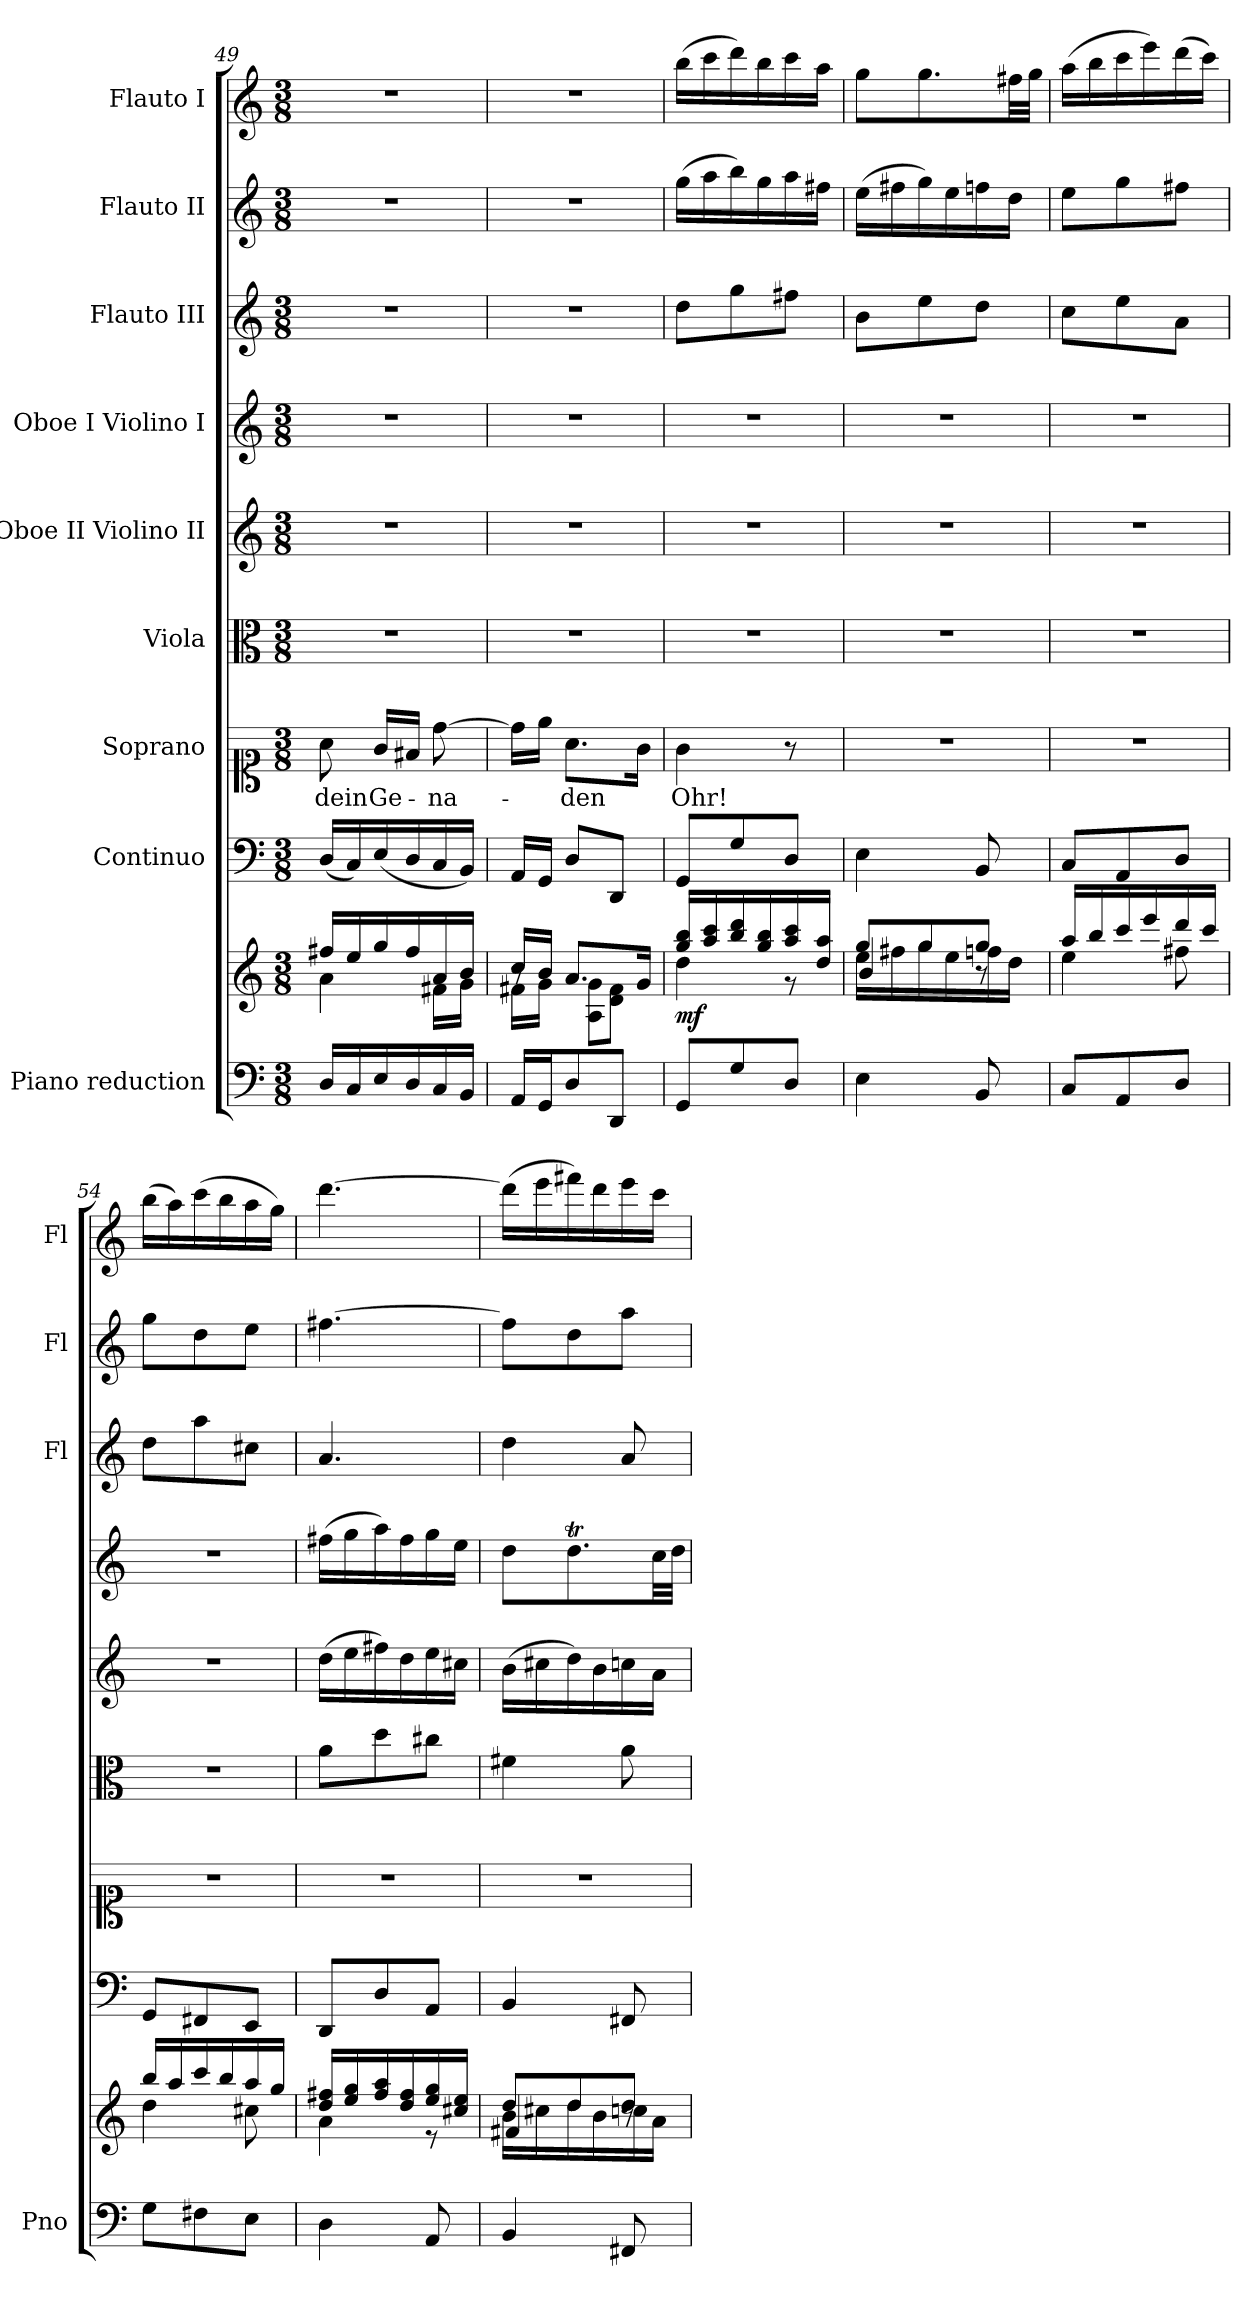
**kern	**kern	**dynam	**kern	**kern	**text	**kern	**kern	**kern	**kern	**kern	**kern
*part9	*part9	*part9	*part8	*part7	*part7	*part6	*part5	*part4	*part3	*part2	*part1
*staff10	*staff9	*staff9/10	*staff8	*staff7	*staff7	*staff6	*staff5	*staff4	*staff3	*staff2	*staff1
*I"Piano reduction	*	*	*I"Continuo	*I"Soprano	*	*I"Viola	*I"Oboe II Violino II	*I"Oboe I Violino I	*I"Flauto III	*I"Flauto II	*I"Flauto I
*I'Pno	*	*	*	*	*	*	*	*	*I'Fl	*I'Fl	*I'Fl
*clefF4	*clefG2	*	*clefF4	*clefC1	*	*clefC3	*clefG2	*clefG2	*clefG2	*clefG2	*clefG2
*k[]	*k[]	*	*k[]	*k[]	*	*k[]	*k[]	*k[]	*k[]	*k[]	*k[]
*M3/8	*M3/8	*	*M3/8	*M3/8	*	*M3/8	*M3/8	*M3/8	*M3/8	*M3/8	*M3/8
=49	=49	=49	=49	=49	=49	=49	=49	=49	=49	=49	=49
*	*^	*	*	*	*	*	*	*	*	*	*
!	!	!	!	!	!	!LO:LY:b	!	!	!	!	!	!
16D/LL	16ff#X/LL	4a\	.	(<16D/LL	8a\	dein	4.r	4.r	4.r	4.r	4.r	4.r
16C/	16ee/	.	.	16C/)	.	.	.	.	.	.	.	.
!	!	!	!	!	!	!LO:LY:b	!	!	!	!	!	!
16E/	16gg/	.	.	(<16E/	16g/LL	Ge-	.	.	.	.	.	.
16D/	16ff#/	.	.	16D/	16f#X/JJ	.	.	.	.	.	.	.
!	!	!	!	!	!	!LO:LY:b	!	!	!	!	!	!
16C/	16a/	16f#X\LL	.	16C/	[8dd\	-na-	.	.	.	.	.	.
16BB/JJ	16b/JJ	16g\JJ	.	16BB/JJ)	.	.	.	.	.	.	.	.
=50	=50	=50	=50	=50	=50	=50	=50	=50	=50	=50	=50	=50
*	*	*^	*	*	*	*	*	*	*	*	*	*
16AA/LL	16cc/LL	16f#X\LL	8r	.	16AA/LL	16dd\LL]	.	4.r	4.r	4.r	4.r	4.r	4.r
16GG/J	16b/JJ	16g\JJ	.	.	16GG/JJ	16ee\JJ	.	.	.	.	.	.	.
!	!	!	!	!	!	!	!LO:LY:b	!	!	!	!	!	!
8D/	8.a/L	8A\ 8g\L	4ryy	.	8D/L	8.a\L	-den	.	.	.	.	.	.
8DD/J	.	8d\ 8f#\J	.	.	8DD/J	.	.	.	.	.	.	.	.
.	16g/Jk	.	.	.	.	16g\Jk	.	.	.	.	.	.	.
*	*	*v	*v	*	*	*	*	*	*	*	*	*	*
=51	=51	=51	=51	=51	=51	=51	=51	=51	=51	=51	=51	=51
!	!	!	!LO:DY:b	!	!	!LO:LY:b	!	!	!	!	!	!
8GG/L	16gg/ 16bb/LL	4dd\	mf	8GG/L	4g\	Ohr!	4.r	4.r	4.r	8dd\L	(>16gg\LL	(>16bb\LL
.	16aa/ 16ccc/	.	.	.	.	.	.	.	.	.	16aa\	16ccc\
8G/	16bb/ 16ddd/	.	.	8G/	.	.	.	.	.	8gg\	16bb\)	16ddd\)
.	16gg/ 16bb/	.	.	.	.	.	.	.	.	.	16gg\	16bb\
8D/J	16aa/ 16ccc/	8r	.	8D/J	8r	.	.	.	.	8ff#X\J	16aa\	16ccc\
.	16dd/ 16aa/JJ	.	.	.	.	.	.	.	.	.	16ff#X\JJ	16aa\JJ
=52	=52	=52	=52	=52	=52	=52	=52	=52	=52	=52	=52	=52
*	*	*^	*	*	*	*	*	*	*	*	*	*
4E\	8gg/L	16ee\LL	4b/	.	4E\	4.r	.	4.r	4.r	4.r	8b\L	(>16ee\LL	8gg\L
.	.	16ff#X\	.	.	.	.	.	.	.	.	.	16ff#X\	.
.	8gg/	16gg\	.	.	.	.	.	.	.	.	8ee\	16gg\)	8.gg\
.	.	16ee\	.	.	.	.	.	.	.	.	.	16ee\	.
8BB/	8gg/J	16ffn\	8r	.	8BB/	.	.	.	.	.	8dd\J	16ffn\	.
.	.	16dd\JJ	.	.	.	.	.	.	.	.	.	16dd\JJ	32ff#X\LL
.	.	.	.	.	.	.	.	.	.	.	.	.	32gg\JJJ
*	*	*v	*v	*	*	*	*	*	*	*	*	*	*
=53	=53	=53	=53	=53	=53	=53	=53	=53	=53	=53	=53	=53
8C/L	16aa/LL	4ee\	.	8C/L	4.r	.	4.r	4.r	4.r	8cc\L	8ee\L	(>16aa\LL
.	16bb/	.	.	.	.	.	.	.	.	.	.	16bb\
8AA/	16ccc/	.	.	8AA/	.	.	.	.	.	8ee\	8gg\	16ccc\
.	16eee/	.	.	.	.	.	.	.	.	.	.	16eee\)
8D/J	16ddd/	8ff#X\	.	8D/J	.	.	.	.	.	8a\J	8ff#X\J	(>16ddd\
.	16ccc/JJ	.	.	.	.	.	.	.	.	.	.	16ccc\JJ)
=54	=54	=54	=54	=54	=54	=54	=54	=54	=54	=54	=54	=54
8G\L	16bb/LL	4dd\	.	8GG/L	4.r	.	4.r	4.r	4.r	8dd\L	8gg\L	(>16bb\LL
.	16aa/	.	.	.	.	.	.	.	.	.	.	16aa\)
8F#X\	16ccc/	.	.	8FF#X/	.	.	.	.	.	8aa\	8dd\	(>16ccc\
.	16bb/	.	.	.	.	.	.	.	.	.	.	16bb\
8E\J	16aa/	8cc#X\	.	8EE/J	.	.	.	.	.	8cc#X\J	8ee\J	16aa\
.	16gg/JJ	.	.	.	.	.	.	.	.	.	.	16gg\JJ)
=55	=55	=55	=55	=55	=55	=55	=55	=55	=55	=55	=55	=55
4D\	16dd/ 16ff#X/LL	4a\	.	8DD/L	4.r	.	8a\L	(>16dd\LL	(>16ff#X\LL	4.a/	[4.ff#X\	[4.ddd\
.	16ee/ 16gg/	.	.	.	.	.	.	16ee\	16gg\	.	.	.
.	16ff#/ 16aa/	.	.	8D/	.	.	8dd\	16ff#X\)	16aa\)	.	.	.
.	16dd/ 16ff#/	.	.	.	.	.	.	16dd\	16ff#\	.	.	.
8AA/	16ee/ 16gg/	8r	.	8AA/J	.	.	8cc#X\J	16ee\	16gg\	.	.	.
.	16cc#X/ 16ee/JJ	.	.	.	.	.	.	16cc#X\JJ	16ee\JJ	.	.	.
!!LO:PB:g=z
=56	=56	=56	=56	=56	=56	=56	=56	=56	=56	=56	=56	=56
*	*	*^	*	*	*	*	*	*	*	*	*	*
4BB/	8dd/L	16b\LL	4f#X/	.	4BB/	4.r	.	4f#X\	(>16b\LL	8dd\L	4dd\	8ff#\L]	(>16ddd\LL]
.	.	16cc#X\	.	.	.	.	.	.	16cc#X\	.	.	.	16eee\
.	8dd/	16dd\	.	.	.	.	.	.	16dd\)	8.ddT\	.	8dd\	16fff#X\)
.	.	16b\	.	.	.	.	.	.	16b\	.	.	.	16ddd\
8FF#X/	8dd/J	16ccn\	8r	.	8FF#X/	.	.	8a\	16ccn\	.	8a/	8aa\J	16eee\
.	.	16a\JJ	.	.	.	.	.	.	16a\JJ	32cc\LL	.	.	16ccc\JJ
.	.	.	.	.	.	.	.	.	.	32dd\JJJ	.	.	.
*	*v	*v	*v	*	*	*	*	*	*	*	*	*	*
=	=	=	=	=	=	=	=	=	=	=	=
*-	*-	*-	*-	*-	*-	*-	*-	*-	*-	*-	*-
